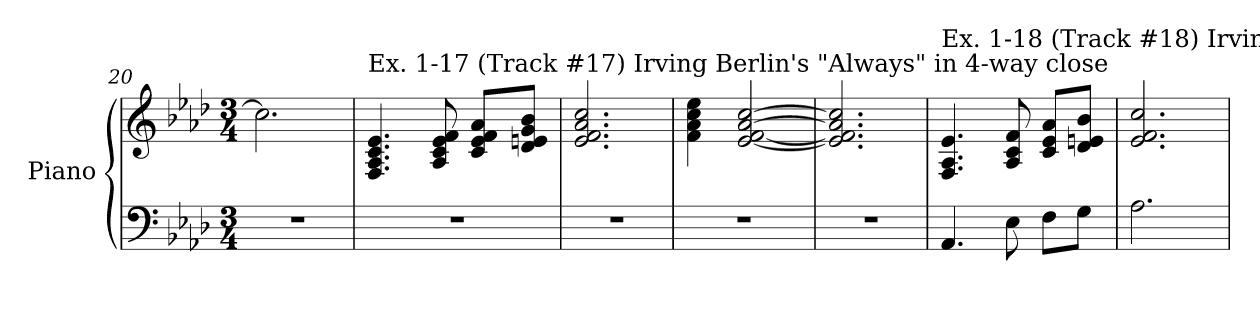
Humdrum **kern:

**kern	**kern
*part1	*part1
*staff2	*staff1
*I"Piano	*
*I'Pno.	*
*clefF4	*clefG2
*k[b-e-a-d-]	*k[b-e-a-d-]
*M3/4	*M3/4
=20	=20
2.r	2.cc\]
!!LO:LB:g=z
=21	=21
!	!LO:TX:a:t=Ex. 1-17 (Track #17) Irving Berlin's "Always" in 4-way close
2.r	4.F/ 4.A-/ 4.c/ 4.e-/
.	8A-/ 8c/ 8e-/ 8f/
.	8c/ 8e-/ 8f/ 8a-/L
.	8d-/ 8en/ 8g/ 8b-/J
=22	=22
2.r	2.e-/ 2.f/ 2.a-/ 2.cc/
=23	=23
2.r	4f\ 4a-\ 4cc\ 4ee-\
.	[2e-/ [2f/ [2a-/ [2cc/
=24	=24
2.r	2.e-/] 2.f/] 2.a-/] 2.cc/]
!!LO:PB:g=z
=25	=25
!	!LO:TX:a:t=Ex. 1-18 (Track #18) Irving Berlin's "Always" in Drop 2
4.AA-/	4.F/ 4.A-/ 4.e-/
8E-\	8A-/ 8c/ 8f/
8F\L	8c/ 8e-/ 8a-/L
8G\J	8d-/ 8en/ 8b-/J
=26	=26
2.A-\	2.e-/ 2.f/ 2.cc/
=	=
*-	*-
